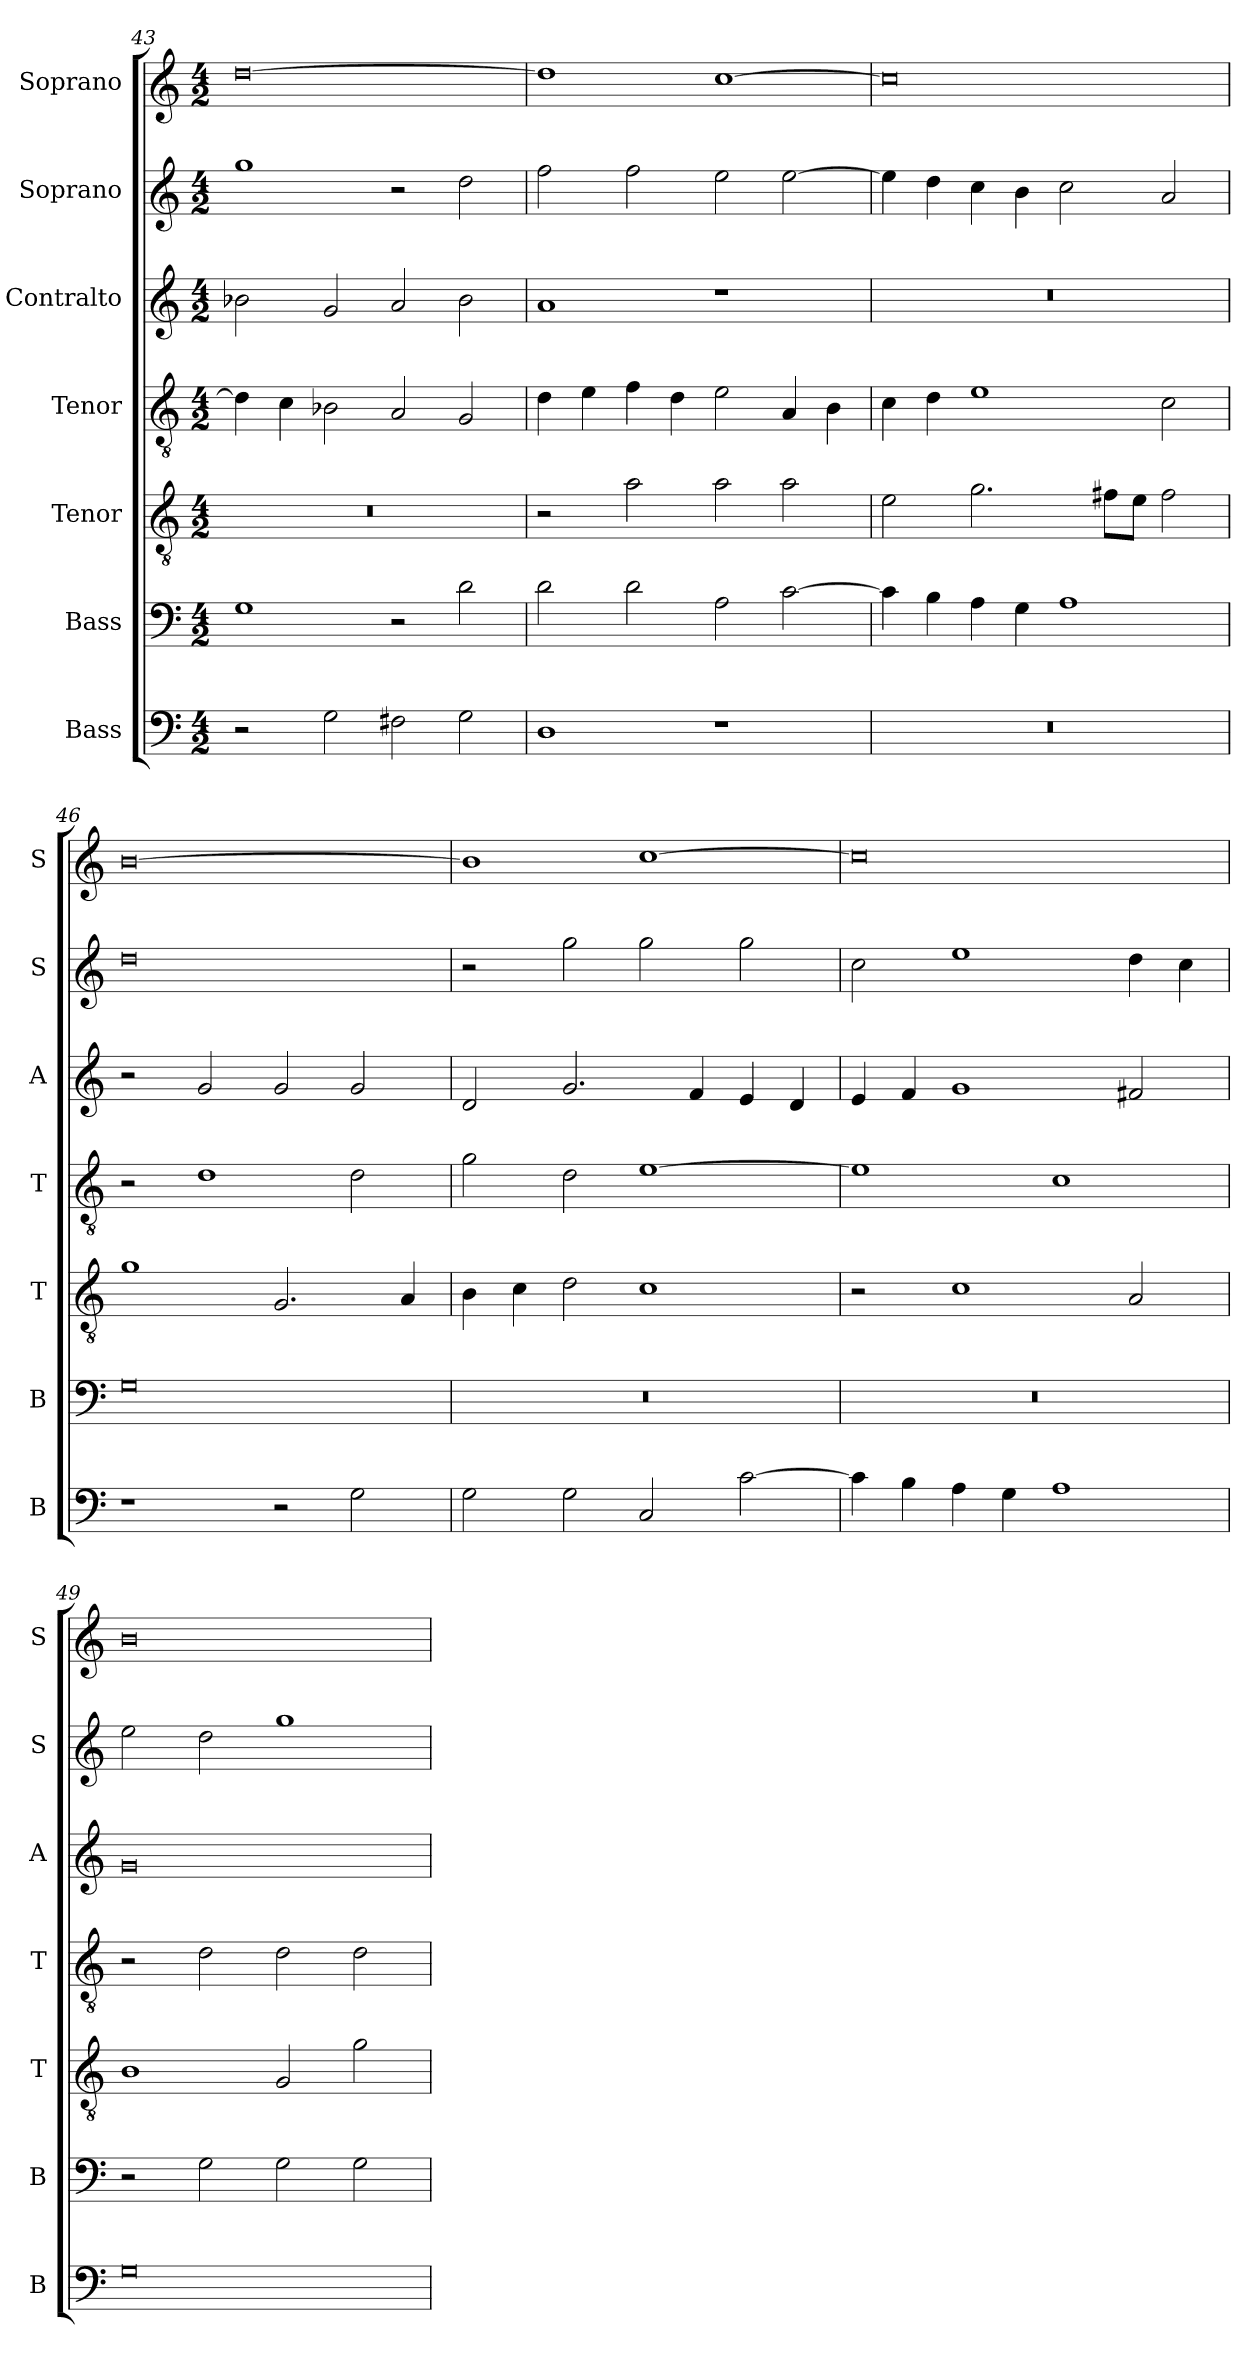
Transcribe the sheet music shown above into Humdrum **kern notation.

**kern	**kern	**kern	**kern	**kern	**kern	**kern
*part7	*part6	*part5	*part4	*part3	*part2	*part1
*staff7	*staff6	*staff5	*staff4	*staff3	*staff2	*staff1
*I"Bass	*I"Bass	*I"Tenor	*I"Tenor	*I"Contralto	*I"Soprano	*I"Soprano
*I'B	*I'B	*I'T	*I'T	*I'A	*I'S	*I'S
*clefF4	*clefF4	*clefGv2	*clefGv2	*clefG2	*clefG2	*clefG2
*k[]	*k[]	*k[]	*k[]	*k[]	*k[]	*k[]
*G:mix	*G:mix	*G:mix	*G:mix	*G:mix	*G:mix	*G:mix
*M4/2	*M4/2	*M4/2	*M4/2	*M4/2	*M4/2	*M4/2
=43	=43	=43	=43	=43	=43	=43
2r	1G	0r	4d]	2b-X	1gg	[0dd
.	.	.	4c	.	.	.
2G	.	.	2B-X	2g	.	.
2F#X	2r	.	2A	2a	2r	.
2G	2d	.	2G	2b-	2dd	.
=44	=44	=44	=44	=44	=44	=44
1D	2d	2r	4d	1a	2ff	1dd]
.	.	.	4e	.	.	.
.	2d	2a	4f	.	2ff	.
.	.	.	4d	.	.	.
1r	2A	2a	2e	1r	2ee	[1cc
.	[2c	2a	4A	.	[2ee	.
.	.	.	4B	.	.	.
=45	=45	=45	=45	=45	=45	=45
0r	4c]	2e	4c	0r	4ee]	0cc]
.	4B	.	4d	.	4dd	.
.	4A	2.g	1e	.	4cc	.
.	4G	.	.	.	4b	.
.	1A	.	.	.	2cc	.
.	.	8f#X\L	.	.	.	.
.	.	8e\J	.	.	.	.
.	.	2f#	2c	.	2a	.
=46	=46	=46	=46	=46	=46	=46
1r	0G	1g	2r	2r	0dd	[0b
.	.	.	1d	2g	.	.
2r	.	2.G	.	2g	.	.
2G	.	.	2d	2g	.	.
.	.	4A	.	.	.	.
=47	=47	=47	=47	=47	=47	=47
2G	0r	4B	2g	2d	2r	1b]
.	.	4c	.	.	.	.
2G	.	2d	2d	2.g	2gg	.
2C	.	1c	[1e	.	2gg	[1cc
.	.	.	.	4f	.	.
[2c	.	.	.	4e	2gg	.
.	.	.	.	4d	.	.
=48	=48	=48	=48	=48	=48	=48
4c]	0r	2r	1e]	4e	2cc	0cc]
4B	.	.	.	4f	.	.
4A	.	1c	.	1g	1ee	.
4G	.	.	.	.	.	.
1A	.	.	1c	.	.	.
.	.	2A	.	2f#X	4dd	.
.	.	.	.	.	4cc	.
=49	=49	=49	=49	=49	=49	=49
0G	2r	1B	2r	0g	2ee	0b
.	2G	.	2d	.	2dd	.
.	2G	2G	2d	.	1gg	.
.	2G	2g	2d	.	.	.
=	=	=	=	=	=	=
*-	*-	*-	*-	*-	*-	*-
